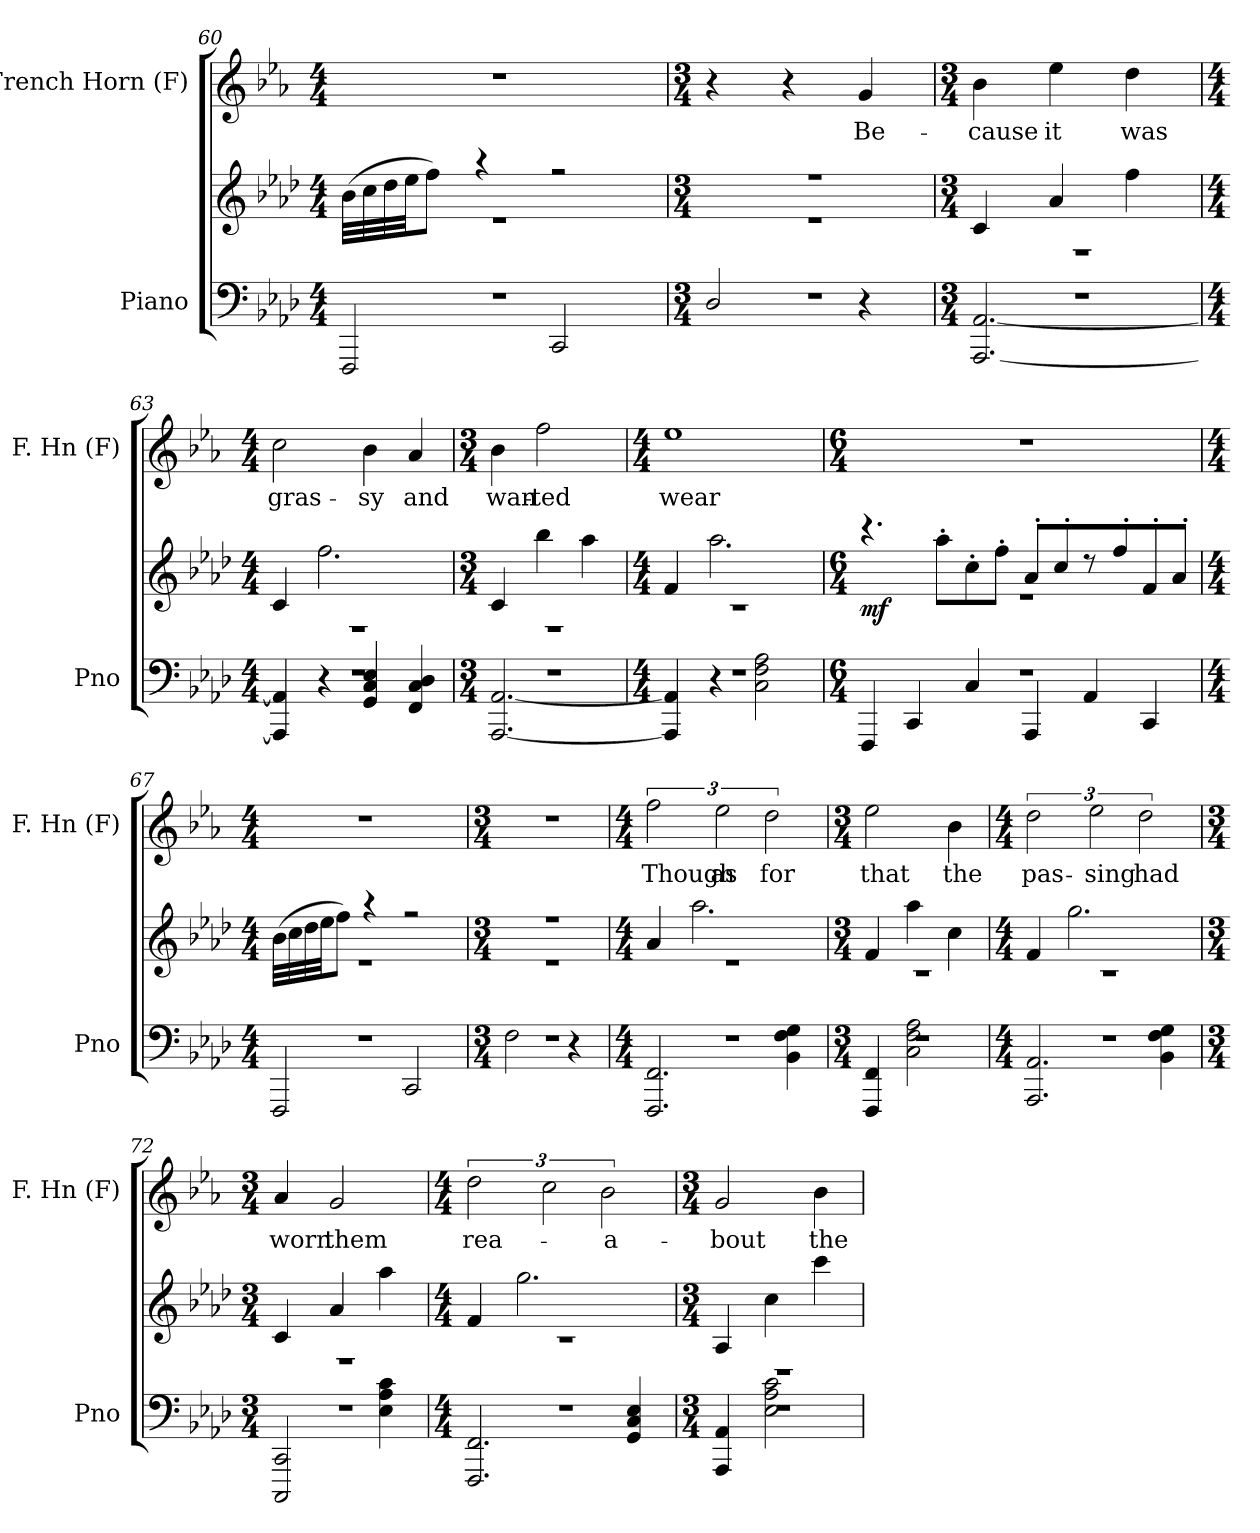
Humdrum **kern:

**kern	**kern	**dynam	**kern	**text
*part2	*part2	*part2	*part1	*part1
*staff3	*staff2	*staff2/3	*staff1	*staff1
*I"Piano	*	*	*I"French Horn (F)	*
*I'Pno	*	*	*I'F. Hn (F)	*
*clefF4	*clefG2	*	*clefG2	*
*	*	*	*ITrd4c7	*
*k[b-e-a-d-]	*k[b-e-a-d-]	*	*k[b-e-a-d-]	*
*f:	*f:	*	*f:	*
*M4/4	*M4/4	*	*M4/4	*
=60	=60	=60	=60	=60
*^	*^	*	*	*
*	*^	*	*	*	*	*
1r	2FFF/	1r	(32b-\LLL	1r	.	1r	.
.	.	.	32cc\	.	.	.	.
.	.	.	32dd-\	.	.	.	.
.	.	.	32ee-\JJ	.	.	.	.
.	.	.	8ff\J)	.	.	.	.
.	.	.	4r	.	.	.	.
.	2CC/	.	2r	.	.	.	.
=61	=61	=61	=61	=61	=61	=61	=61
*M3/4	*	*	*M3/4	*	*	*M3/4	*
2.r	2D-/	2.r	2.r	2.r	.	4r	.
.	.	.	.	.	.	4r	.
!	!	!	!	!	!	!	!LO:LY:b
.	4r	.	.	.	.	4c/	Be-
=62	=62	=62	=62	=62	=62	=62	=62
*M3/4	*	*	*M3/4	*	*	*M3/4	*
!	!	!	!	!	!	!	!LO:LY:b
2.r	[>2.AA-/ [<2.AAA-/	2.r	4c/	2.r	.	4e-\	-cause
!	!	!	!	!	!	!	!LO:LY:b
.	.	.	4a-/	.	.	4a-\	it
!	!	!	!	!	!	!	!LO:LY:b
.	.	.	4ff\	.	.	4g\	was
=63	=63	=63	=63	=63	=63	=63	=63
*M4/4	*	*	*M4/4	*	*	*M4/4	*
!	!	!	!	!	!	!	!LO:LY:b
1r	4AA-/] 4AAA-/]	1r	4c/	1r	.	2f\	gras-
.	4r	.	2.ff\	.	.	.	.
!	!	!	!	!	!	!	!LO:LY:b
.	4E-/ 4C/ 4GG/	.	.	.	.	4e-\	-sy
!	!	!	!	!	!	!	!LO:LY:b
.	4D-/ 4C/ 4FF/	.	.	.	.	4d-/	and
=64	=64	=64	=64	=64	=64	=64	=64
*M3/4	*	*	*M3/4	*	*	*M3/4	*
!	!	!	!	!	!	!	!LO:LY:b
2.r	[>2.AA-/ [<2.AAA-/	2.r	4c/	2.r	.	4e-\	wan-
!	!	!	!	!	!	!	!LO:LY:b
.	.	.	4bb-\	.	.	2b-\	-ted
.	.	.	4aa-\	.	.	.	.
!!LO:LB:g=z
=65	=65	=65	=65	=65	=65	=65	=65
*M4/4	*	*	*M4/4	*	*	*M4/4	*
!	!	!	!	!	!	!	!LO:LY:b
1r	4AA-/] 4AAA-/]	1r	4f/	1r	.	1a-	wear
.	4r	.	2.aa-\	.	.	.	.
.	2A-\ 2F\ 2C\	.	.	.	.	.	.
=66	=66	=66	=66	=66	=66	=66	=66
*M6/4	*	*	*M6/4	*	*	*M6/4	*
!	!	!	!	!	!LO:DY:b	!	!
1.r	4FFF/	1.r	4.r	1.r	mf	1.r	.
.	4CC/	.	.	.	.	.	.
.	.	.	8aa-'>\L	.	.	.	.
.	4C/	.	8cc'>\	.	.	.	.
.	.	.	8ff'>\J	.	.	.	.
.	4AAA-/	.	8a-'</L	.	.	.	.
.	.	.	8cc'</	.	.	.	.
.	4AA-/	.	8r	.	.	.	.
.	.	.	8ff'</	.	.	.	.
.	4CC/	.	8f'</	.	.	.	.
.	.	.	8a-'</J	.	.	.	.
=67	=67	=67	=67	=67	=67	=67	=67
*M4/4	*	*	*M4/4	*	*	*M4/4	*
1r	2FFF/	1r	(32b-\LLL	1r	.	1r	.
.	.	.	32cc\	.	.	.	.
.	.	.	32dd-\	.	.	.	.
.	.	.	32ee-\JJ	.	.	.	.
.	.	.	8ff\J)	.	.	.	.
.	.	.	4r	.	.	.	.
.	2CC/	.	2r	.	.	.	.
=68	=68	=68	=68	=68	=68	=68	=68
*M3/4	*	*	*M3/4	*	*	*M3/4	*
2.r	2F\	2.r	2.r	2.r	.	2.r	.
.	4r	.	.	.	.	.	.
=69	=69	=69	=69	=69	=69	=69	=69
*M4/4	*	*	*M4/4	*	*	*M4/4	*
!	!	!	!	!	!	!	!LO:LY:b
1r	2.FF/ 2.FFF/	1r	4a-/	1r	.	3b-\	Though
.	.	.	2.aa-\	.	.	.	.
!	!	!	!	!	!	!	!LO:LY:b
.	.	.	.	.	.	3a-\	as
!	!	!	!	!	!	!	!LO:LY:b
.	.	.	.	.	.	3g\	for
.	4G\ 4F\ 4BB-\	.	.	.	.	.	.
=70	=70	=70	=70	=70	=70	=70	=70
*M3/4	*	*	*M3/4	*	*	*M3/4	*
!	!	!	!	!	!	!	!LO:LY:b
2.r	4FF/ 4FFF/	2.r	4f/	2.r	.	2a-\	-that
.	2A-\ 2F\ 2C\	.	4aa-\	.	.	.	.
!	!	!	!	!	!	!	!LO:LY:b
.	.	.	4cc\	.	.	4e-\	-the
!!LO:LB:g=z
=71	=71	=71	=71	=71	=71	=71	=71
*M4/4	*	*	*M4/4	*	*	*M4/4	*
!	!	!	!	!	!	!	!LO:LY:b
1r	2.AA-/ 2.AAA-/	1r	4f/	1r	.	3g\	pas-
.	.	.	2.gg\	.	.	.	.
!	!	!	!	!	!	!	!LO:LY:b
.	.	.	.	.	.	3a-\	-sing
!	!	!	!	!	!	!	!LO:LY:b
.	.	.	.	.	.	3g\	had
.	4G\ 4F\ 4BB-\	.	.	.	.	.	.
=72	=72	=72	=72	=72	=72	=72	=72
*M3/4	*	*	*M3/4	*	*	*M3/4	*
!	!	!	!	!	!	!	!LO:LY:b
2.r	2CC/ 2CCC/	2.r	4c/	2.r	.	4d-/	worn
!	!	!	!	!	!	!	!LO:LY:b
.	.	.	4a-/	.	.	2c/	them
.	4c\ 4A-\ 4E-\	.	4aa-\	.	.	.	.
=73	=73	=73	=73	=73	=73	=73	=73
*M4/4	*	*	*M4/4	*	*	*M4/4	*
!	!	!	!	!	!	!	!LO:LY:b
1r	2.FF/ 2.FFF/	1r	4f/	1r	.	3g\	rea-
.	.	.	2.gg\	.	.	.	.
.	.	.	.	.	.	3f\	.
!	!	!	!	!	!	!	!LO:LY:b
.	.	.	.	.	.	3e-\	a-
.	4E-/ 4C/ 4GG/	.	.	.	.	.	.
=74	=74	=74	=74	=74	=74	=74	=74
*M3/4	*	*	*M3/4	*	*	*M3/4	*
!	!	!	!	!	!	!	!LO:LY:b
2.r	4AA-/ 4AAA-/	2.r	4A-/	2.r	.	2c/	bout
.	2c\ 2A-\ 2E-\	.	4cc\	.	.	.	.
!	!	!	!	!	!	!	!LO:LY:b
.	.	.	4ccc\	.	.	4e-\	the
*v	*v	*v	*	*	*	*	*
*	*v	*v	*	*	*
=	=	=	=	=
*-	*-	*-	*-	*-
